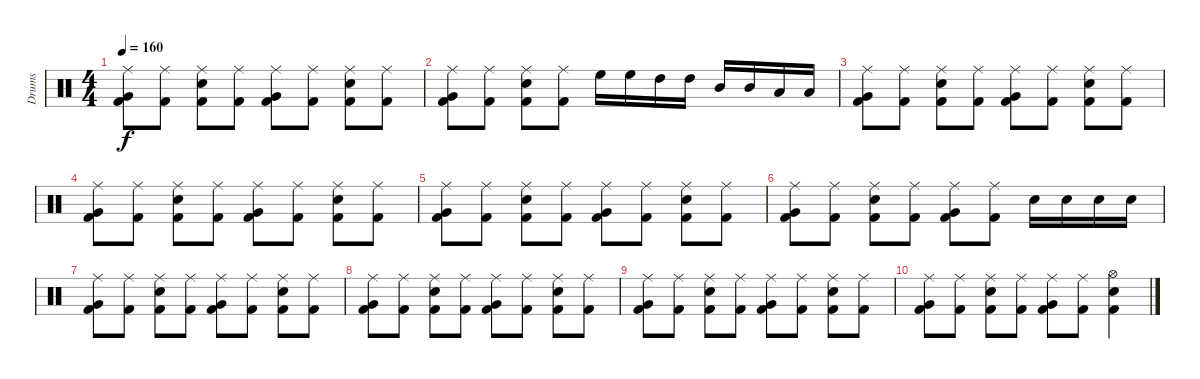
\track ("Drums" "Drums") {instrument percussion}
\staff {score}
\articulation defaults
\ts (4 4)
\tempo 160
\clef neutral
\ks c
("Ride (middle)" "Very Low Tom (hit)" "Kick (hit) 2").8{dy f} ("Ride (middle)" "Kick (hit) 2").8 ("Ride (middle)" "Snare (hit) 2" "Kick (hit) 2").8 ("Ride (middle)" "Kick (hit) 2").8 ("Ride (middle)" "Very Low Tom (hit)" "Kick (hit) 2").8 ("Ride (middle)" "Kick (hit) 2").8 ("Ride (middle)" "Snare (hit) 2" "Kick (hit) 2").8 ("Ride (middle)" "Kick (hit) 2").8 |
("Ride (middle)" "Very Low Tom (hit)" "Kick (hit) 2").8 ("Ride (middle)" "Kick (hit) 2").8 ("Ride (middle)" "Snare (hit) 2" "Kick (hit) 2").8 ("Ride (middle)" "Kick (hit) 2").8 "High Floor Tom (hit)".16 "High Floor Tom (hit)".16 "High Tom (hit)".16 "High Tom (hit)".16 "Mid Tom (hit)".16 "Mid Tom (hit)".16 "Low Tom (hit)".16 "Low Tom (hit)".16 |
("Ride (middle)" "Very Low Tom (hit)" "Kick (hit) 2").8 ("Ride (middle)" "Kick (hit) 2").8 ("Ride (middle)" "Snare (hit) 2" "Kick (hit) 2").8 ("Ride (middle)" "Kick (hit) 2").8 ("Ride (middle)" "Very Low Tom (hit)" "Kick (hit) 2").8 ("Ride (middle)" "Kick (hit) 2").8 ("Ride (middle)" "Snare (hit) 2" "Kick (hit) 2").8 ("Ride (middle)" "Kick (hit) 2").8 |
("Ride (middle)" "Very Low Tom (hit)" "Kick (hit) 2").8 ("Ride (middle)" "Kick (hit) 2").8 ("Ride (middle)" "Snare (hit) 2" "Kick (hit) 2").8 ("Ride (middle)" "Kick (hit) 2").8 ("Ride (middle)" "Very Low Tom (hit)" "Kick (hit) 2").8 ("Ride (middle)" "Kick (hit) 2").8 ("Ride (middle)" "Snare (hit) 2" "Kick (hit) 2").8 ("Ride (middle)" "Kick (hit) 2").8 |
("Ride (middle)" "Very Low Tom (hit)" "Kick (hit) 2").8 ("Ride (middle)" "Kick (hit) 2").8 ("Ride (middle)" "Snare (hit) 2" "Kick (hit) 2").8 ("Ride (middle)" "Kick (hit) 2").8 ("Ride (middle)" "Very Low Tom (hit)" "Kick (hit) 2").8 ("Ride (middle)" "Kick (hit) 2").8 ("Ride (middle)" "Snare (hit) 2" "Kick (hit) 2").8 ("Ride (middle)" "Kick (hit) 2").8 |
("Ride (middle)" "Very Low Tom (hit)" "Kick (hit) 2").8 ("Ride (middle)" "Kick (hit) 2").8 ("Ride (middle)" "Snare (hit) 2" "Kick (hit) 2").8 ("Ride (middle)" "Kick (hit) 2").8 ("Ride (middle)" "Very Low Tom (hit)" "Kick (hit) 2").8 ("Ride (middle)" "Kick (hit) 2").8 "Snare (hit) 2".16 "Snare (hit) 2".16 "Snare (hit) 2".16 "Snare (hit) 2".16 |
("Ride (middle)" "Very Low Tom (hit)" "Kick (hit) 2").8 ("Ride (middle)" "Kick (hit) 2").8 ("Ride (middle)" "Snare (hit) 2" "Kick (hit) 2").8 ("Ride (middle)" "Kick (hit) 2").8 ("Ride (middle)" "Very Low Tom (hit)" "Kick (hit) 2").8 ("Ride (middle)" "Kick (hit) 2").8 ("Ride (middle)" "Snare (hit) 2" "Kick (hit) 2").8 ("Ride (middle)" "Kick (hit) 2").8 |
("Ride (middle)" "Very Low Tom (hit)" "Kick (hit) 2").8 ("Ride (middle)" "Kick (hit) 2").8 ("Ride (middle)" "Snare (hit) 2" "Kick (hit) 2").8 ("Ride (middle)" "Kick (hit) 2").8 ("Ride (middle)" "Very Low Tom (hit)" "Kick (hit) 2").8 ("Ride (middle)" "Kick (hit) 2").8 ("Ride (middle)" "Snare (hit) 2" "Kick (hit) 2").8 ("Ride (middle)" "Kick (hit) 2").8 |
("Ride (middle)" "Very Low Tom (hit)" "Kick (hit) 2").8 ("Ride (middle)" "Kick (hit) 2").8 ("Ride (middle)" "Snare (hit) 2" "Kick (hit) 2").8 ("Ride (middle)" "Kick (hit) 2").8 ("Ride (middle)" "Very Low Tom (hit)" "Kick (hit) 2").8 ("Ride (middle)" "Kick (hit) 2").8 ("Ride (middle)" "Snare (hit) 2" "Kick (hit) 2").8 ("Ride (middle)" "Kick (hit) 2").8 |
("Ride (middle)" "Very Low Tom (hit)" "Kick (hit) 2").8 ("Ride (middle)" "Kick (hit) 2").8 ("Ride (middle)" "Snare (hit) 2" "Kick (hit) 2").8 ("Ride (middle)" "Kick (hit) 2").8 ("Ride (middle)" "Very Low Tom (hit)" "Kick (hit) 2").8 ("Ride (middle)" "Kick (hit) 2").8 ("Hi-Hat (open)" "Snare (hit) 2" "Kick (hit) 2").4
